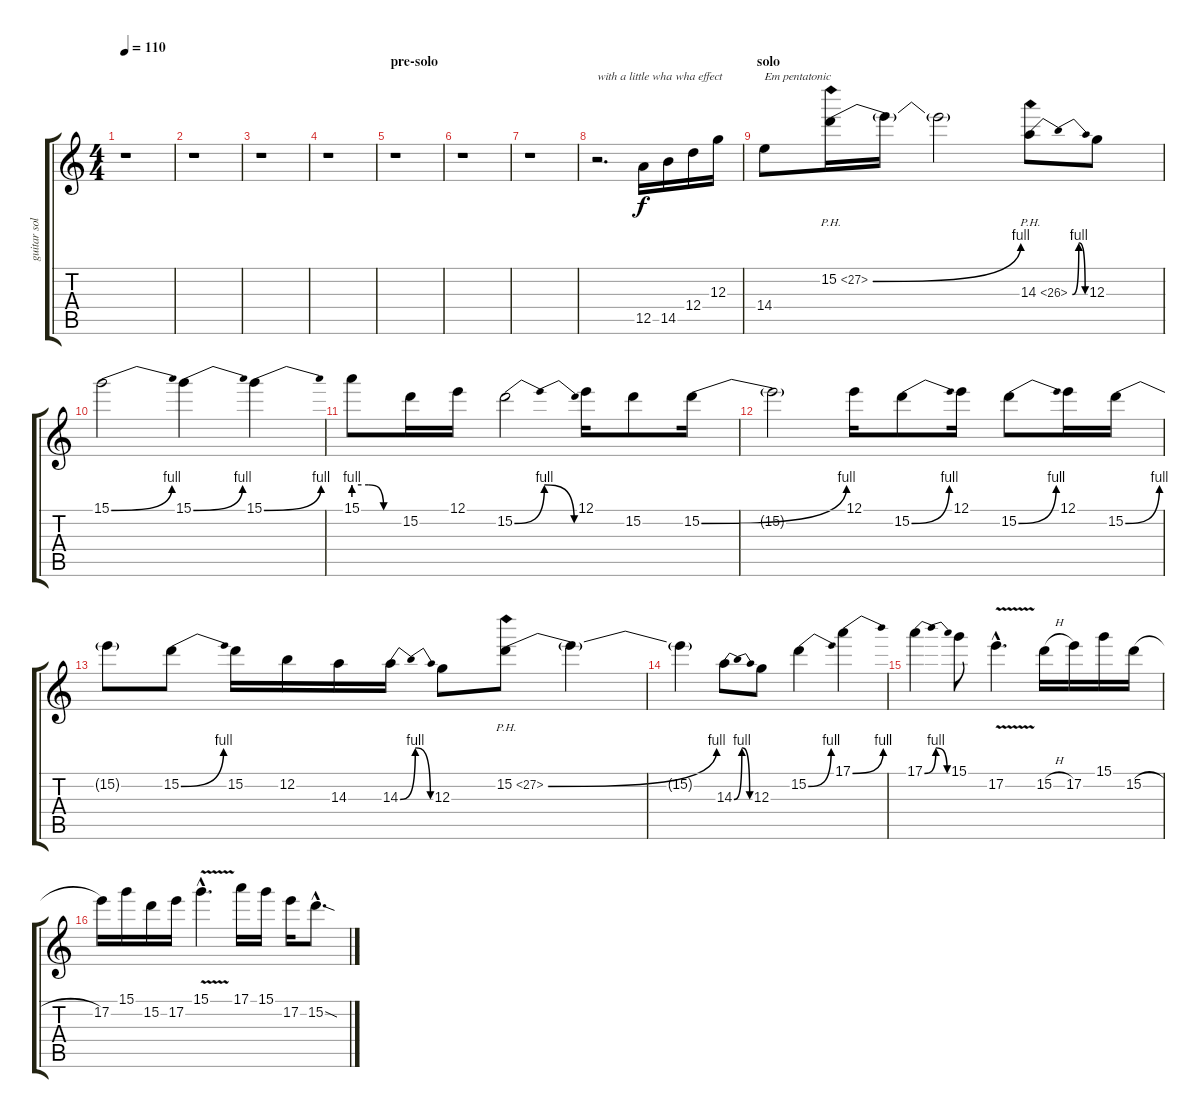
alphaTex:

\track ("guitar solo" "guitar sol") {instrument distortionguitar}
\staff {score tabs}
\tuning (E4 B3 G3 D3 A2 E2) {hide}
\ts (4 4)
\tempo 110
\clef g2
\ks aminor
r.1{dy f} |
r.1 |
r.1 |
r.1 |
\section ("" "pre-solo")
r.1 |
r.1 |
r.1 |
r.2{d txt "with a little wha wha effect"} 12.5.16 14.5.16 12.4.16 12.3.16 |
\section ("" "solo")
14.4.8{txt "Em pentatonic"} 15.2{be (bend 0 0 60 4) ph 12}.16 15.2{t}.16 15.2{t}.2 14.3{be (bendrelease 0 0 30 4 30 4 60 0) ph 12}.8 12.3.8 |
15.1{be (bend 0 0 60 4)}.2 15.1{be (bend 0 0 60 4)}.4 15.1{be (bend 0 0 60 4)}.4 |
15.1{be (custom 0 4 20 4 40 0 60 0)}.8 15.2.16 12.1.16 15.2{be (bendrelease 0 0 30 4 50 4 60 0)}.2 12.1.16 15.2.8 15.2{be (bend 0 0 60 4)}.16 |
15.2{t}.2 12.1.16 15.2{be (bend 0 0 60 4)}.8 12.1.16 15.2{be (bend 0 0 60 4)}.8 12.1.16 15.2{be (bend 0 0 60 4)}.16 |
15.2{t}.8 15.2{be (bend 0 0 60 4)}.8 15.2.16 12.2.16 14.3.16 14.3{be (bendrelease 0 0 30 4 30 4 60 0)}.16 12.3.8 15.2{be (bend 0 0 60 4) ph 12}.8 15.2{t}.4 |
15.2{t}.4 14.3{be (bendrelease 0 0 30 4 30 4 60 0)}.8 12.3.8 15.2{be (bend 0 0 60 4)}.4 17.1{be (bend 0 0 60 4)}.4 |
17.1{be (bendrelease 0 0 30 4 30 4 60 0)}.4 15.1.8 17.2{v hac}.4{d} 15.2{h}.16 17.2.16 15.1.16 15.2{h}.16 |
17.2.16 15.1.16 15.2.16 17.2.16 15.1{v hac}.4{d} 17.1.16 15.1.16 17.2.16 15.2{sod hac}.8{d}
